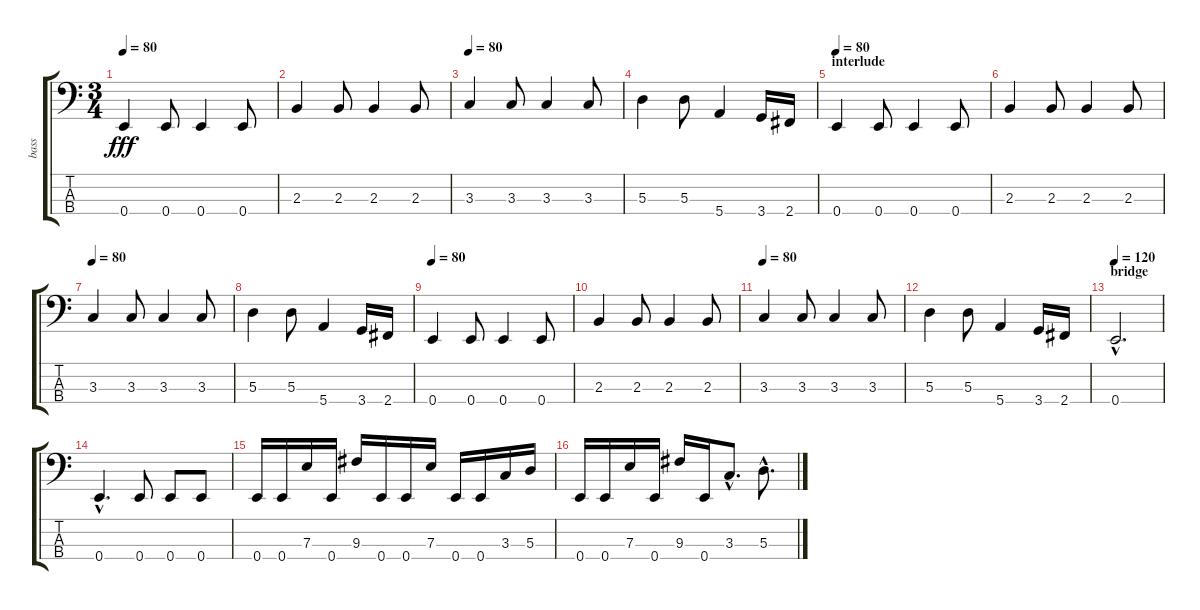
\track ("bass" "bass") {instrument electricbassfinger}
\staff {score tabs}
\tuning (G2 D2 A1 E1) {hide}
\ts (3 4)
\tempo 80
\clef f4
\ks c
0.4.4{dy fff} 0.4.8 0.4.4 0.4.8 |
2.3.4 2.3.8 2.3.4 2.3.8 |
\tempo 80
3.3.4 3.3.8 3.3.4 3.3.8 |
5.3.4 5.3.8 5.4.4 3.4.16 2.4.16 |
\section ("" "interlude")
\tempo 80
0.4.4 0.4.8 0.4.4 0.4.8 |
2.3.4 2.3.8 2.3.4 2.3.8 |
\tempo 80
3.3.4 3.3.8 3.3.4 3.3.8 |
5.3.4 5.3.8 5.4.4 3.4.16 2.4.16 |
\tempo 80
0.4.4 0.4.8 0.4.4 0.4.8 |
2.3.4 2.3.8 2.3.4 2.3.8 |
\tempo 80
3.3.4 3.3.8 3.3.4 3.3.8 |
5.3.4 5.3.8 5.4.4 3.4.16 2.4.16 |
\section ("" "bridge")
\tempo 120
0.4{hac}.2{d} |
0.4{hac}.4{d} 0.4.8 0.4.8 0.4.8 |
0.4.16 0.4.16 7.3.16 0.4.16 9.3.16 0.4.16 0.4.16 7.3.16 0.4.16 0.4.16 3.3.16 5.3.16 |
0.4.16 0.4.16 7.3.16 0.4.16 9.3.16 0.4.16 3.3{hac}.8{d} 5.3{hac}.8{d}
